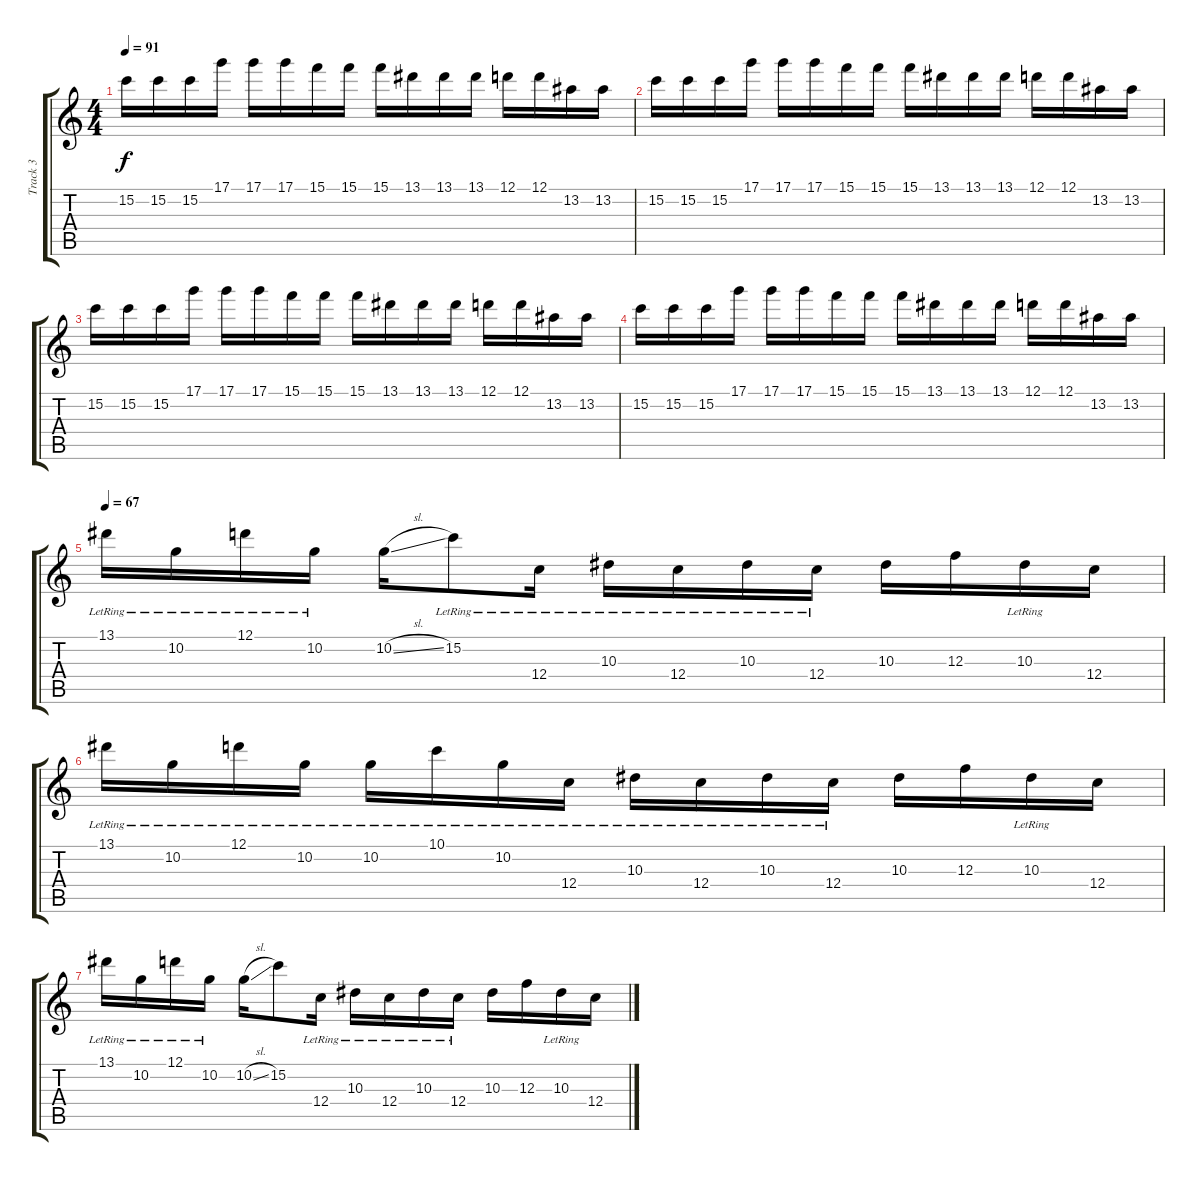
\track ("Track 3" "Track 3") {instrument distortionguitar}
\staff {score tabs}
\tuning (D4 A3 F3 C3 G2 C2) {hide}
\ts (4 4)
\tempo 91
\clef g2
\ks c
15.2.16{dy f} 15.2.16 15.2.16 17.1.16 17.1.16 17.1.16 15.1.16 15.1.16 15.1.16 13.1.16 13.1.16 13.1.16 12.1.16 12.1.16 13.2.16 13.2.16 |
15.2.16 15.2.16 15.2.16 17.1.16 17.1.16 17.1.16 15.1.16 15.1.16 15.1.16 13.1.16 13.1.16 13.1.16 12.1.16 12.1.16 13.2.16 13.2.16 |
15.2.16 15.2.16 15.2.16 17.1.16 17.1.16 17.1.16 15.1.16 15.1.16 15.1.16 13.1.16 13.1.16 13.1.16 12.1.16 12.1.16 13.2.16 13.2.16 |
15.2.16 15.2.16 15.2.16 17.1.16 17.1.16 17.1.16 15.1.16 15.1.16 15.1.16 13.1.16 13.1.16 13.1.16 12.1.16 12.1.16 13.2.16 13.2.16 |
\tempo 67
13.1{lr}.16{instrument electricguitarjazz} 10.2{lr}.16 12.1{lr}.16 10.2{lr}.16 10.2{sl}.16 15.2{lr}.8 12.4{lr}.16 10.3{lr}.16 12.4{lr}.16 10.3{lr}.16 12.4{lr}.16 10.3.16 12.3.16 10.3{lr}.16 12.4.16 |
13.1{lr}.16 10.2{lr}.16 12.1{lr}.16 10.2{lr}.16 10.2{lr}.16 10.1{lr}.16 10.2{lr}.16 12.4{lr}.16 10.3{lr}.16 12.4{lr}.16 10.3{lr}.16 12.4{lr}.16 10.3.16 12.3.16 10.3{lr}.16 12.4.16 |
13.1{lr}.16 10.2{lr}.16 12.1{lr}.16 10.2{lr}.16 10.2{sl}.16 15.2.8 12.4{lr}.16 10.3{lr}.16 12.4{lr}.16 10.3{lr}.16 12.4{lr}.16 10.3.16 12.3.16 10.3{lr}.16 12.4.16
